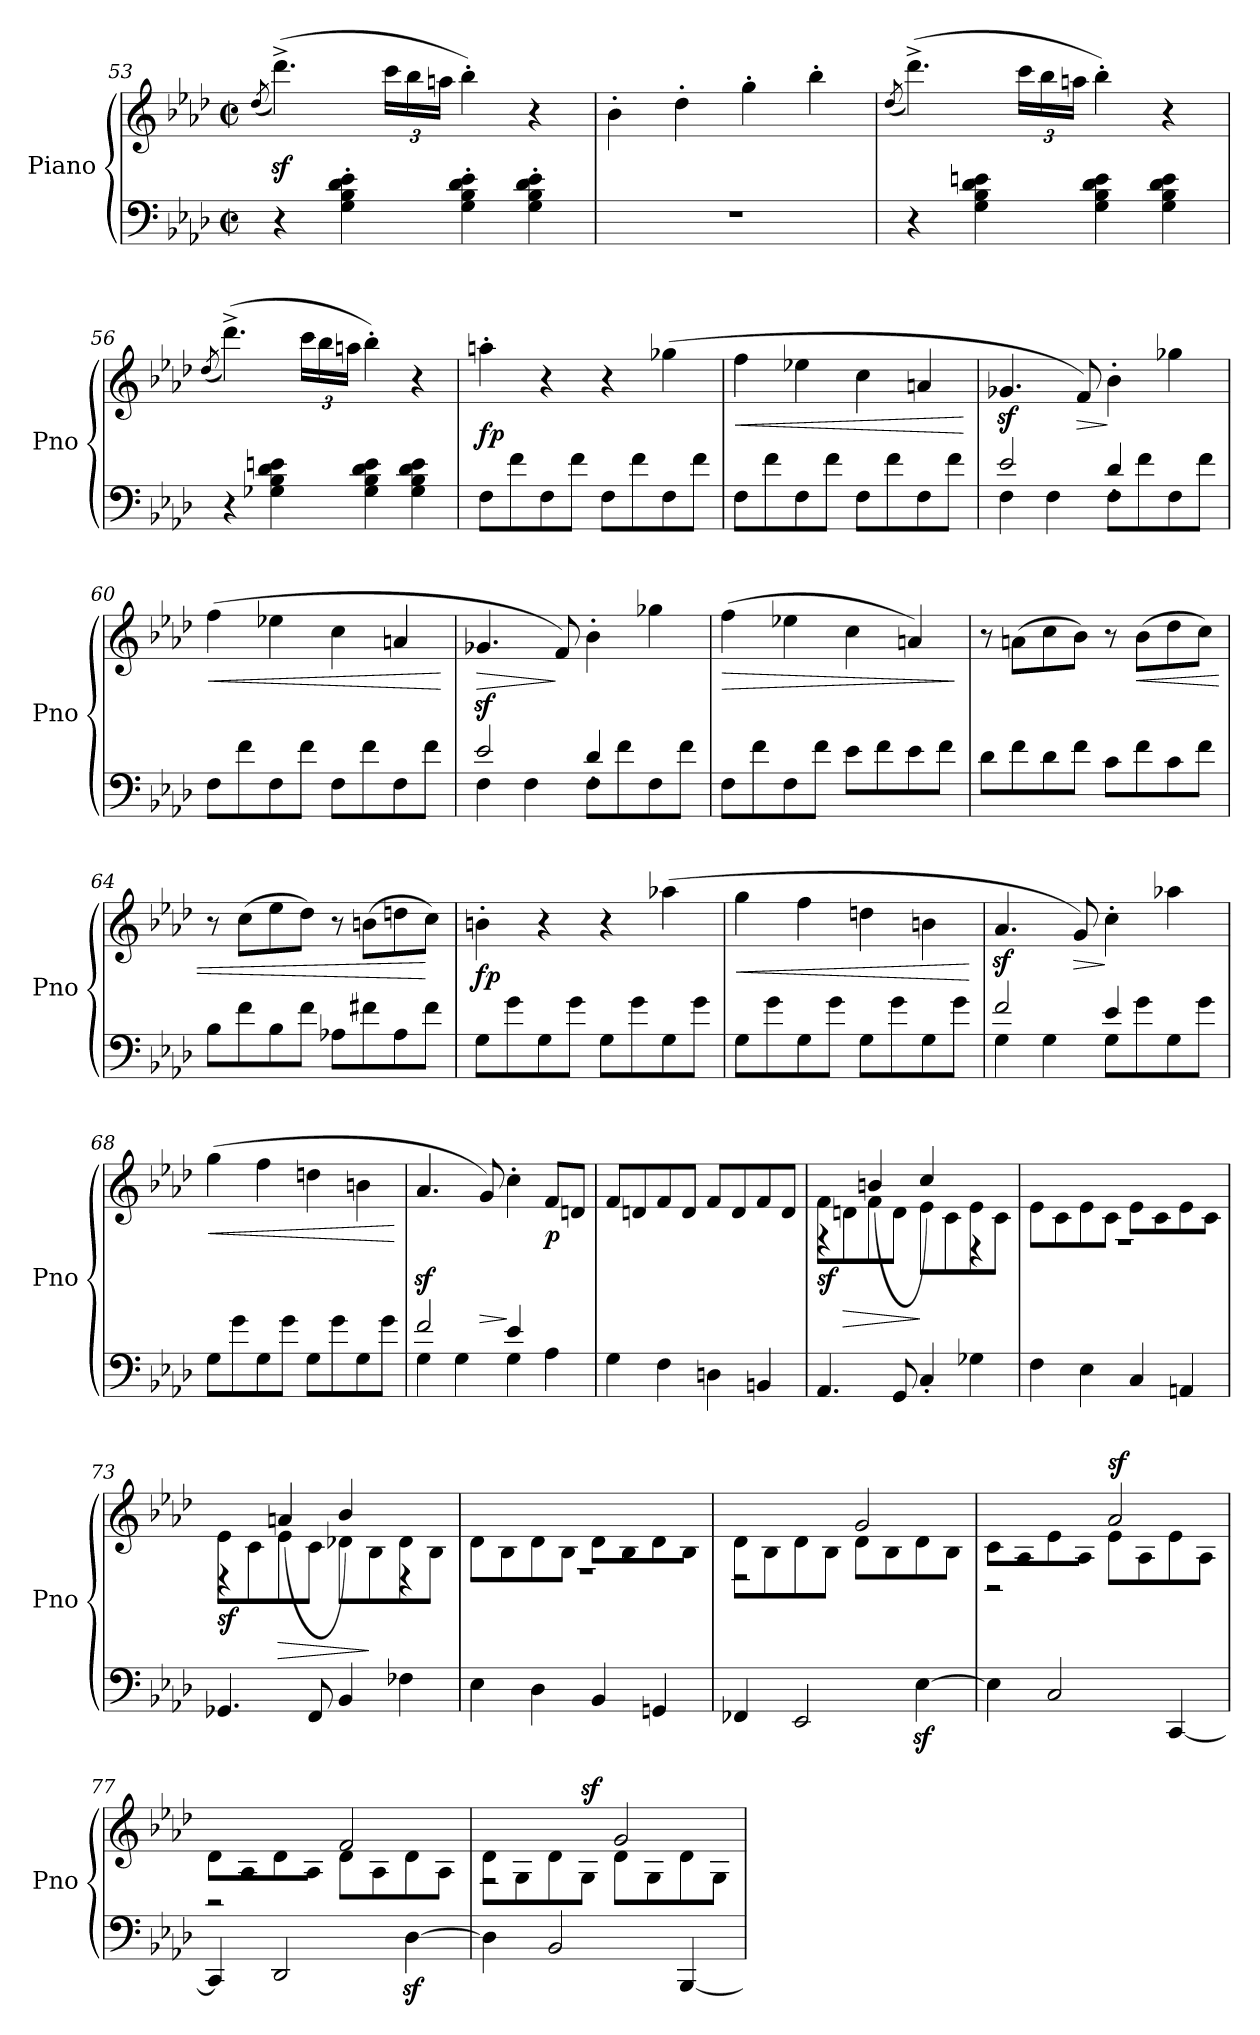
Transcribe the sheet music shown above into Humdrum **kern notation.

**kern	**kern	**dynam
*part1	*part1	*part1
*staff2	*staff1	*staff1/2
*I"Piano	*	*
*I'Pno	*	*
*clefF4	*clefG2	*
*k[b-e-a-d-]	*k[b-e-a-d-]	*
*A-:	*A-:	*
*M2/2	*M2/2	*
*met(c|)	*met(c|)	*
=53	=53	=53
.	(8qdd-/	.
4r	(4.ddd-z<^\)	.
4G\' 4B-\' 4d-\' 4e-\'	.	.
*	*Xbrackettup	*
.	24ccc\LL	.
.	24bb-\	.
.	24aan\JJ	.
4G\' 4B-\' 4d-\' 4e-\'	4bb-'\)	.
4G\' 4B-\' 4d-\' 4e-\'	4r	.
=54	=54	=54
1r	4b-'\	.
.	4dd-'\	.
.	4gg'\	.
.	4bb-'\	.
!!LO:LB:g=z
=55	=55	=55
.	(8qdd-/	.
4r	(4.ddd-^\)	.
4G\ 4B-\ 4d-\ 4en\	.	.
.	24ccc\LL	.
.	24bb-\	.
.	24aan\JJ	.
4G\ 4B-\ 4d-\ 4e\	4bb-'\)	.
4G\ 4B-\ 4d-\ 4e\	4r	.
=56	=56	=56
.	(8qdd-/	.
4r	(4.ddd-^\)	.
4G-X\ 4B-\ 4d-\ 4en\	.	.
.	24ccc\LL	.
.	24bb-\	.
.	24aan\JJ	.
4G-\ 4B-\ 4d-\ 4e\	4bb-'\)	.
4G-\ 4B-\ 4d-\ 4e\	4r	.
=57	=57	=57
!	!	!LO:DY:a=2
8F\L	4aan'\	fp
8f\	.	.
8F\	4r	.
8f\J	.	.
8F\L	4r	.
8f\	.	.
8F\	(4gg-X\	.
8f\J	.	.
=58	=58	=58
!	!	!LO:HP:b
8F\L	4ff\	<
8f\	.	.
8F\	4ee-X\	.
8f\J	.	.
8F\L	4cc\	.
8f\	.	.
8F\	4an/	.
8f\J	.	.
.	.	[
=59	=59	=59
*^	*	*
4F\	2e-/	4.g-Xz</	.
4F\	.	.	.
!	!	!	!LO:HP:b
.	.	8f/)	>
8F\L	4d-'/	4b-'\	]
8f\	.	.	.
8F\	4ryy	4gg-X\	.
8f\J	.	.	.
*v	*v	*	*
!!LO:LB:g=z
=60	=60	=60
!	!	!LO:HP:b
8F\L	(4ff\	<
8f\	.	.
8F\	4ee-X\	.
8f\J	.	.
8F\L	4cc\	.
8f\	.	.
8F\	4an/	.
8f\J	.	.
.	.	[
=61	=61	=61
*^	*	*
!	!	!	!LO:HP:b
4F\	2e-/	4.g-Xz</	>
4F\	.	.	.
.	.	8f/)	]
8F\L	4d-'/	4b-'\	.
8f\	.	.	.
8F\	4ryy	4gg-X\	.
8f\J	.	.	.
*v	*v	*	*
=62	=62	=62
!	!	!LO:HP:b
8F\L	(4ff\	>
8f\	.	.
8F\	4ee-X\	.
8f\J	.	.
8e-\L	4cc\	.
8f\	.	.
8e-\	4an/)	.
8f\J	.	.
.	.	]
=63	=63	=63
8d-\L	8r	.
8f\	(8an\L	.
8d-\	8cc\	.
8f\J	8b-\J)	.
8c\L	8r	.
!	!	!LO:HP:b
8f\	(8b-\L	<
8c\	8dd-\	.
8f\J	8cc\J)	.
=64	=64	=64
8B-\L	8r	.
8f\	(8cc\L	.
8B-\	8ee-\	.
8f\J	8dd-\J)	.
8A-X\L	8r	.
8f#X\	(8bn\L	.
8A-\	8ddn\	.
8f#\J	8cc\J)	[
!!LO:PB:g=z
=65	=65	=65
!	!	!LO:DY:b
8G\L	4bn'\	fp
8g\	.	.
8G\	4r	.
8g\J	.	.
8G\L	4r	.
8g\	.	.
8G\	(4aa-X\	.
8g\J	.	.
=66	=66	=66
!	!	!LO:HP:b
8G\L	4gg\	<
8g\	.	.
8G\	4ff\	.
8g\J	.	.
8G\L	4ddn\	.
8g\	.	.
8G\	4bn\	.
8g\J	.	.
.	.	[
=67	=67	=67
*^	*	*
4G\	2f/	4.a-z</	.
4G\	.	.	.
!	!	!	!LO:HP:b
.	.	8g/)	>
8G\L	4e-'/	4cc'\	]
8g\	.	.	.
8G\	4ryy	4aa-X\	.
8g\J	.	.	.
*v	*v	*	*
=68	=68	=68
!	!	!LO:HP:b
8G\L	(4gg\	<
8g\	.	.
8G\	4ff\	.
8g\J	.	.
8G\L	4ddn\	.
8g\	.	.
8G\	4bn\	.
8g\J	.	.
.	.	[
=69	=69	=69
*^	*	*
4G\	2f/	4.a-z</	.
4G\	.	.	.
!	!	!	!LO:HP:b
.	.	8g/)	>
4G\	4e-'/	4cc'\	]
!	!	!	!LO:DY:b
4A-\	4ryy	8f/L	p
.	.	8dn/J	.
*v	*v	*	*
!!LO:LB:g=z
=70	=70	=70
4G\	8f/L	.
.	8dn/	.
4F\	8f/	.
.	8d/J	.
4Dn\	8f/L	.
.	8d/	.
4BBn/	8f/	.
.	8d/J	.
=71	=71	=71
*	*^	*
!	!	!	!LO:DY:b
4.AA-/	8f\L	4r	sf
!	!	!	!LO:HP:b
.	8dn\	.	>
.	8f\	(4bn/	.
8GG/	8d\J	.	.
4C'/	8e-\L	4cc/)	]
.	8c\	.	.
4G-X\	8e-\	4r	.
.	8c\J	.	.
=72	=72	=72	=72
4F\	8e-\L	1r	.
.	8c\	.	.
4E-\	8e-\	.	.
.	8c\J	.	.
4C/	8e-\L	.	.
.	8c\	.	.
4AAn/	8e-\	.	.
.	8c\J	.	.
=73	=73	=73	=73
!	!	!	!LO:DY:b
4.GG-X/	8e-\L	4r	sf
.	8c\	.	.
!	!	!	!LO:HP:b
.	8e-\	(4an/	>
8FF/	8c\J	.	.
4BB-/	8d-X\L	4b-/)	.
.	8B-\	.	]
4F-X\	8d-\	4r	.
.	8B-\J	.	.
=74	=74	=74	=74
4E-\	8d-\L	1r	.
.	8B-\	.	.
4D-\	8d-\	.	.
.	8B-\J	.	.
4BB-/	8d-\L	.	.
.	8B-\	.	.
4GGn/	8d-\	.	.
.	8B-\J	.	.
!!LO:LB:g=z	!!
=75	=75	=75	=75
4FF-X/	8d-\L	2r	.
.	8B-\	.	.
2EE-/	8d-\	.	.
.	8B-\J	.	.
.	8d-\L	2g/	.
.	8B-\	.	.
[4E-z<\	8d-\	.	.
.	8B-\J	.	.
=76	=76	=76	=76
4E-\]	8c\L	2r	.
.	8A-\	.	.
2C/	8e-\	.	.
.	8A-\J	.	.
!	!	!	!LO:DY:a
.	8e-\L	2a-/	sf
.	8A-\	.	.
[4CC/	8e-\	.	.
.	8A-\J	.	.
=77	=77	=77	=77
4CC/]	8d-\L	2r	.
.	8A-\	.	.
2DD-/	8d-\	.	.
.	8A-\J	.	.
.	8d-\L	2f/	.
.	8A-\	.	.
[4D-z<\	8d-\	.	.
.	8A-\J	.	.
=78	=78	=78	=78
4D-\]	8d-\L	2r	.
.	8G\	.	.
2BB-/	8d-\	.	.
!	!	!	!LO:DY:a
.	8G\J	.	sf
.	8d-\L	2g/	.
.	8G\	.	.
[4BBB-/	8d-\	.	.
.	8G\J	.	.
*	*v	*v	*
=	=	=
*-	*-	*-
